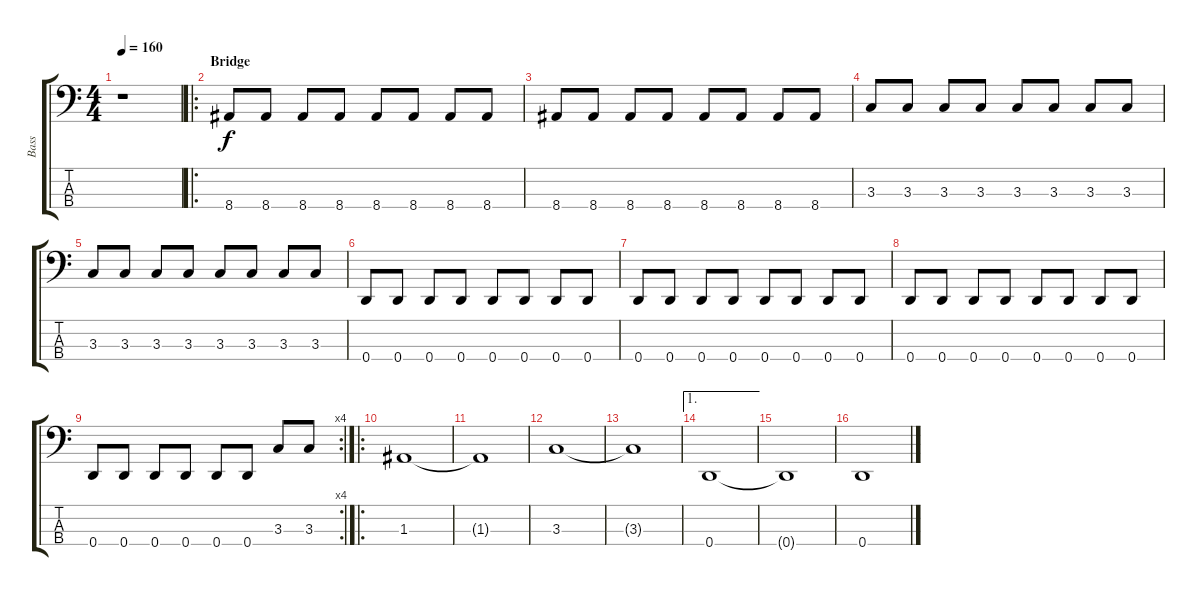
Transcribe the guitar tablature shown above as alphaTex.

\track ("Bass" "Bass") {instrument electricbassfinger}
\staff {score tabs}
\tuning (G2 D2 A1 D1) {hide}
\ts (4 4)
\tempo 160
\clef f4
\ks c
r.1{dy f} |
\ro
\section ("" "Bridge")
8.4.8 8.4.8 8.4.8 8.4.8 8.4.8 8.4.8 8.4.8 8.4.8 |
8.4.8 8.4.8 8.4.8 8.4.8 8.4.8 8.4.8 8.4.8 8.4.8 |
3.3.8 3.3.8 3.3.8 3.3.8 3.3.8 3.3.8 3.3.8 3.3.8 |
3.3.8 3.3.8 3.3.8 3.3.8 3.3.8 3.3.8 3.3.8 3.3.8 |
0.4.8 0.4.8 0.4.8 0.4.8 0.4.8 0.4.8 0.4.8 0.4.8 |
0.4.8 0.4.8 0.4.8 0.4.8 0.4.8 0.4.8 0.4.8 0.4.8 |
0.4.8 0.4.8 0.4.8 0.4.8 0.4.8 0.4.8 0.4.8 0.4.8 |
\rc 4
0.4.8 0.4.8 0.4.8 0.4.8 0.4.8 0.4.8 3.3.8 3.3.8 |
\ro
1.3.1 |
1.3{t}.1 |
3.3.1 |
3.3{t}.1 |
\ae 1
0.4.1 |
0.4{t}.1 |
0.4.1
